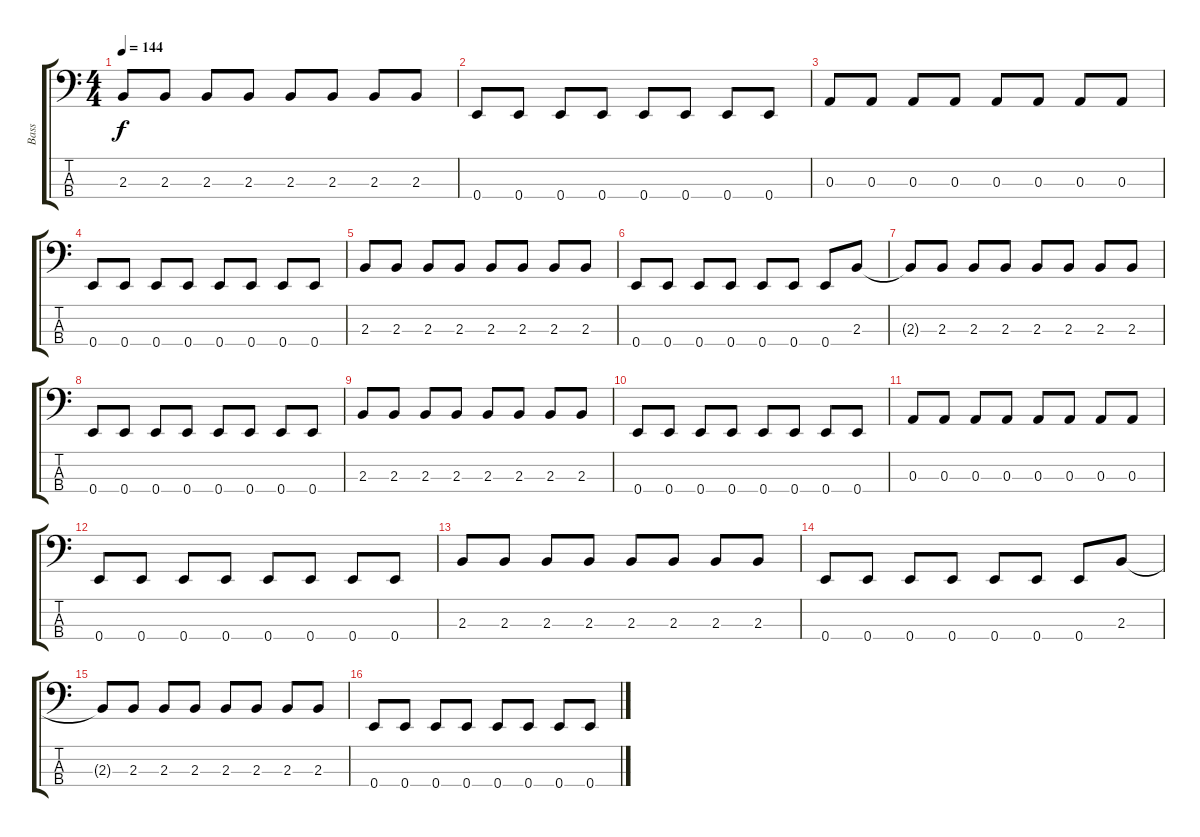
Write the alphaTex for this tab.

\track ("Bass" "Bass") {instrument electricbasspick}
\staff {score tabs}
\tuning (G2 D2 A1 E1) {hide}
\ts (4 4)
\tempo 144
\clef f4
\ks c
2.3.8{dy f} 2.3.8 2.3.8 2.3.8 2.3.8 2.3.8 2.3.8 2.3.8 |
0.4.8 0.4.8 0.4.8 0.4.8 0.4.8 0.4.8 0.4.8 0.4.8 |
0.3.8 0.3.8 0.3.8 0.3.8 0.3.8 0.3.8 0.3.8 0.3.8 |
0.4.8 0.4.8 0.4.8 0.4.8 0.4.8 0.4.8 0.4.8 0.4.8 |
2.3.8 2.3.8 2.3.8 2.3.8 2.3.8 2.3.8 2.3.8 2.3.8 |
0.4.8 0.4.8 0.4.8 0.4.8 0.4.8 0.4.8 0.4.8 2.3.8 |
2.3{t}.8 2.3.8 2.3.8 2.3.8 2.3.8 2.3.8 2.3.8 2.3.8 |
0.4.8 0.4.8 0.4.8 0.4.8 0.4.8 0.4.8 0.4.8 0.4.8 |
2.3.8 2.3.8 2.3.8 2.3.8 2.3.8 2.3.8 2.3.8 2.3.8 |
0.4.8 0.4.8 0.4.8 0.4.8 0.4.8 0.4.8 0.4.8 0.4.8 |
0.3.8 0.3.8 0.3.8 0.3.8 0.3.8 0.3.8 0.3.8 0.3.8 |
0.4.8 0.4.8 0.4.8 0.4.8 0.4.8 0.4.8 0.4.8 0.4.8 |
2.3.8 2.3.8 2.3.8 2.3.8 2.3.8 2.3.8 2.3.8 2.3.8 |
0.4.8 0.4.8 0.4.8 0.4.8 0.4.8 0.4.8 0.4.8 2.3.8 |
2.3{t}.8 2.3.8 2.3.8 2.3.8 2.3.8 2.3.8 2.3.8 2.3.8 |
0.4.8 0.4.8 0.4.8 0.4.8 0.4.8 0.4.8 0.4.8 0.4.8
